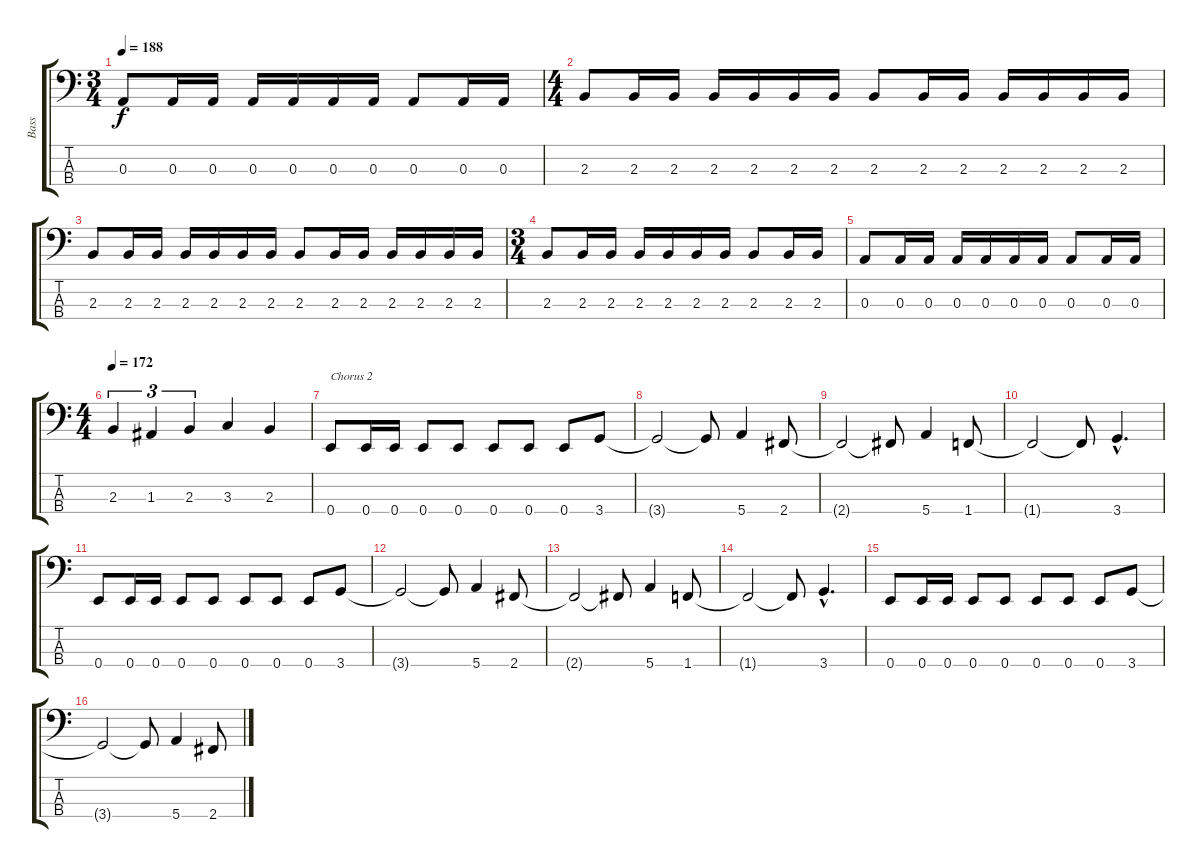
\track ("Bass" "Bass") {instrument electricbassfinger}
\staff {score tabs}
\tuning (G2 D2 A1 E1) {hide}
\ts (3 4)
\tempo 188
\clef f4
\ks c
0.3.8{dy f} 0.3.16 0.3.16 0.3.16 0.3.16 0.3.16 0.3.16 0.3.8 0.3.16 0.3.16 |
\ts (4 4)
2.3.8 2.3.16 2.3.16 2.3.16 2.3.16 2.3.16 2.3.16 2.3.8 2.3.16 2.3.16 2.3.16 2.3.16 2.3.16 2.3.16 |
2.3.8 2.3.16 2.3.16 2.3.16 2.3.16 2.3.16 2.3.16 2.3.8 2.3.16 2.3.16 2.3.16 2.3.16 2.3.16 2.3.16 |
\ts (3 4)
2.3.8 2.3.16 2.3.16 2.3.16 2.3.16 2.3.16 2.3.16 2.3.8 2.3.16 2.3.16 |
0.3.8 0.3.16 0.3.16 0.3.16 0.3.16 0.3.16 0.3.16 0.3.8 0.3.16 0.3.16 |
\ts (4 4)
\tempo 172
2.3.4{tu (3 2)} 1.3.4{tu (3 2)} 2.3.4{tu (3 2)} 3.3.4 2.3.4 |
0.4.8{txt "Chorus 2"} 0.4.16 0.4.16 0.4.8 0.4.8 0.4.8 0.4.8 0.4.8 3.4.8 |
3.4{t}.2 3.4{t}.8 5.4.4 2.4.8 |
2.4{t}.2 2.4{t}.8 5.4.4 1.4.8 |
1.4{t}.2 1.4{t}.8 3.4{hac}.4{d} |
0.4.8 0.4.16 0.4.16 0.4.8 0.4.8 0.4.8 0.4.8 0.4.8 3.4.8 |
3.4{t}.2 3.4{t}.8 5.4.4 2.4.8 |
2.4{t}.2 2.4{t}.8 5.4.4 1.4.8 |
1.4{t}.2 1.4{t}.8 3.4{hac}.4{d} |
0.4.8 0.4.16 0.4.16 0.4.8 0.4.8 0.4.8 0.4.8 0.4.8 3.4.8 |
3.4{t}.2 3.4{t}.8 5.4.4 2.4.8
